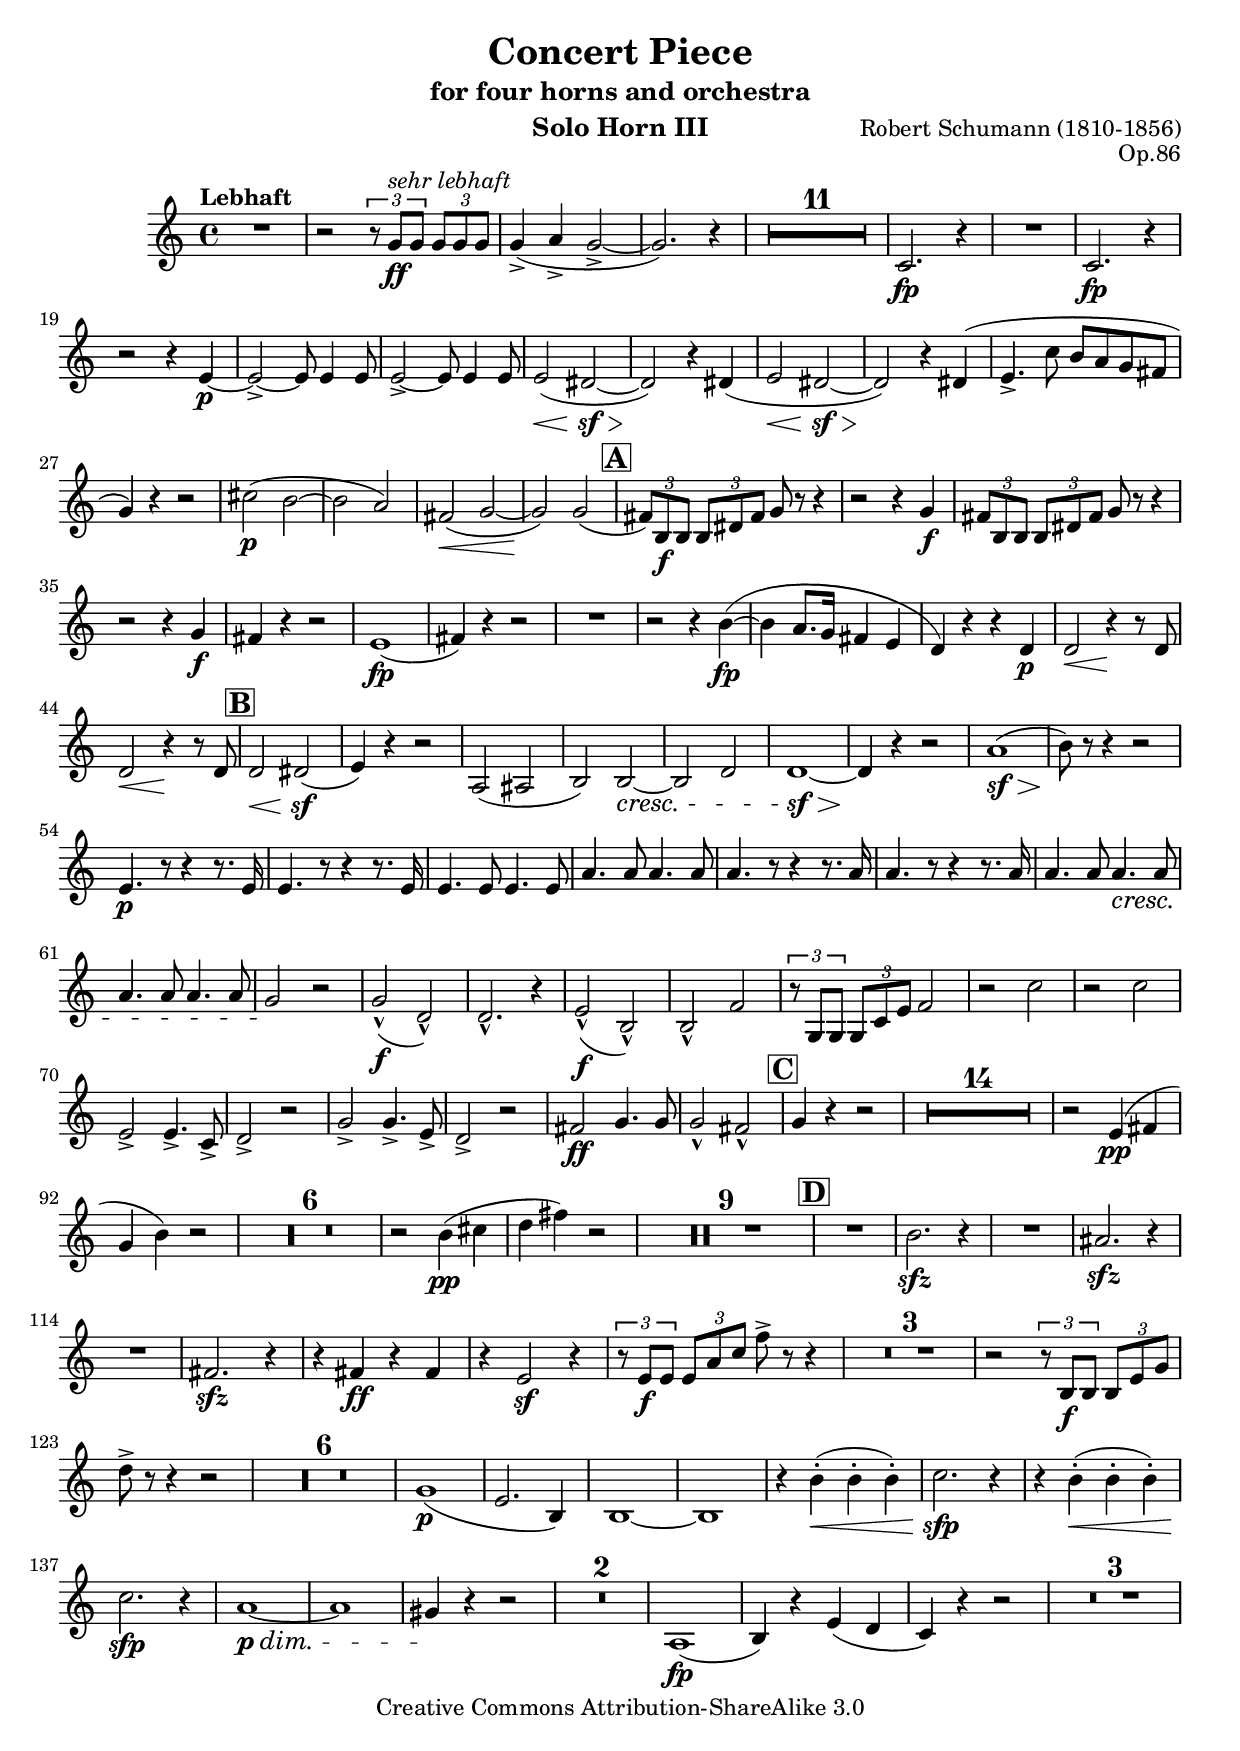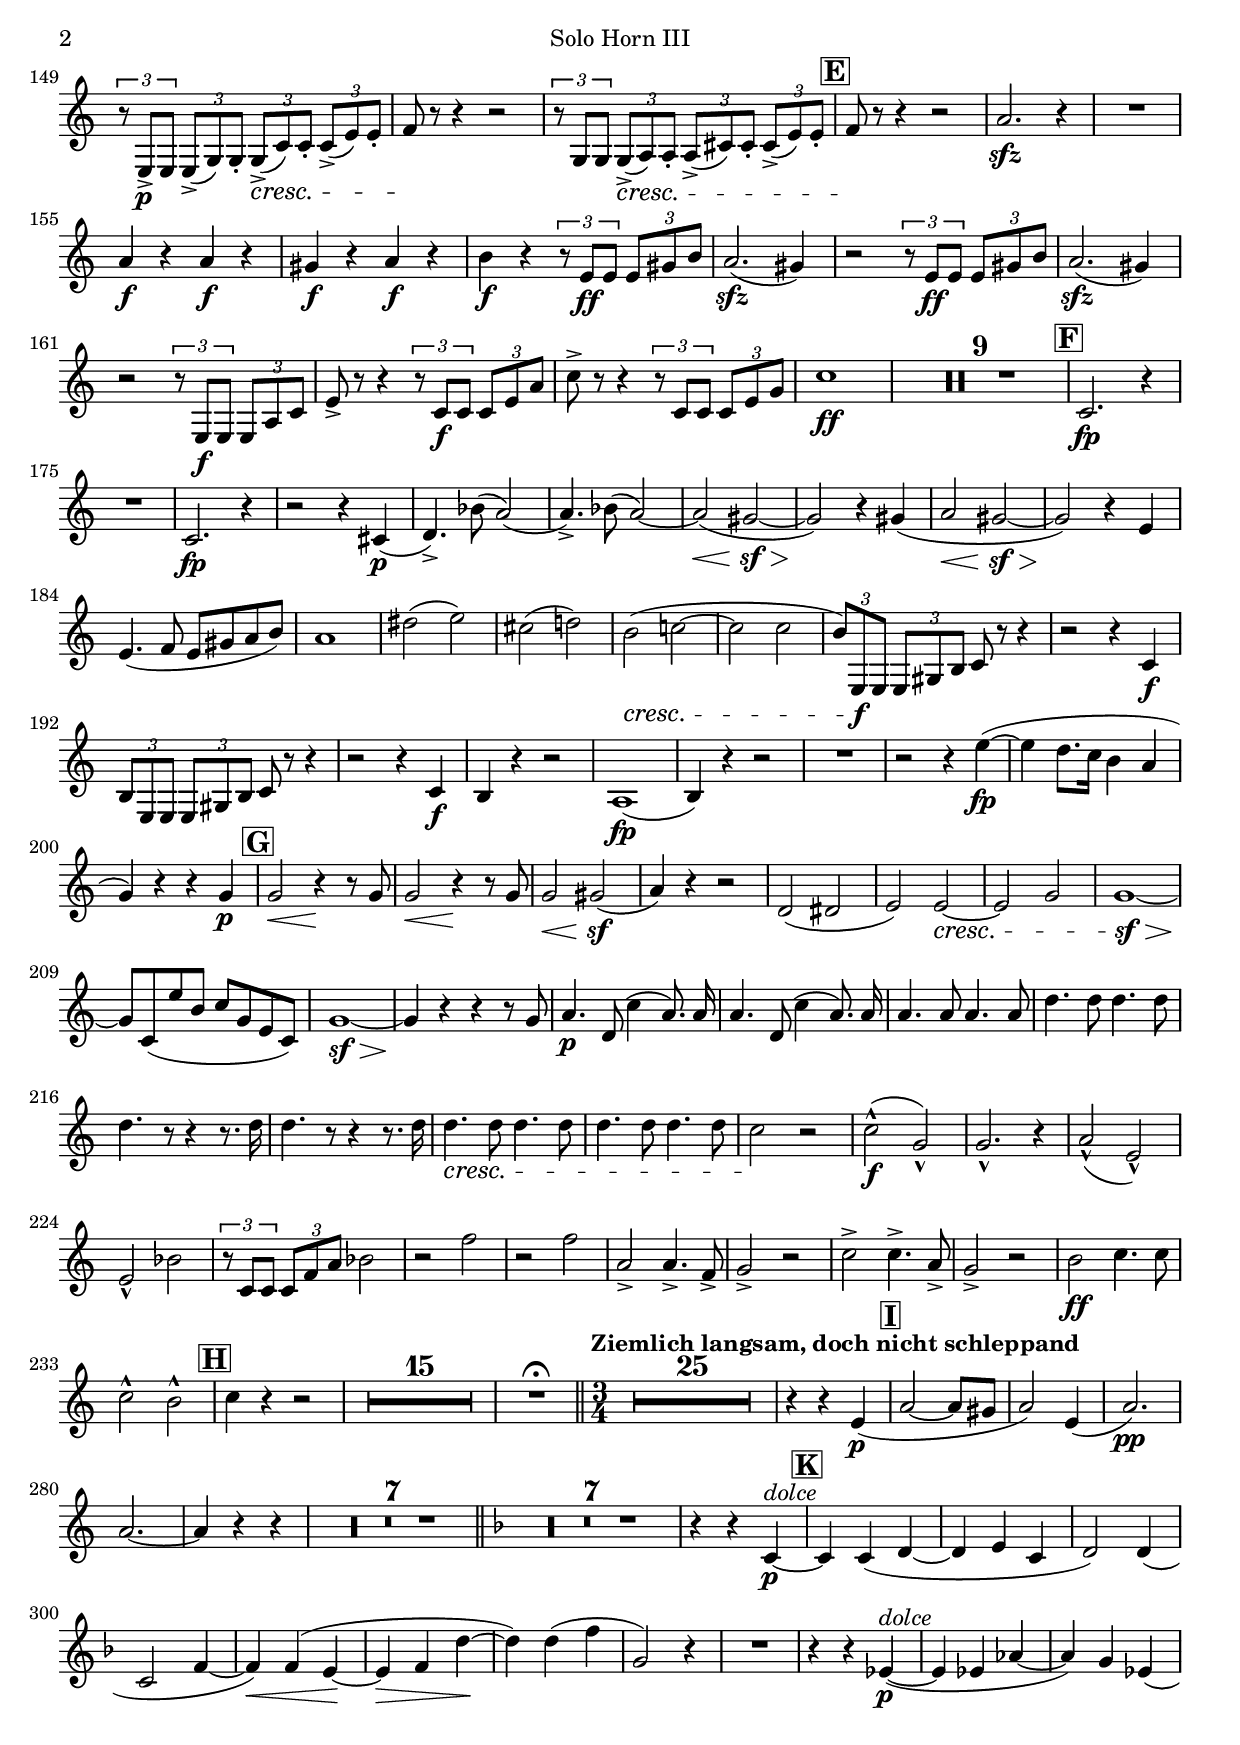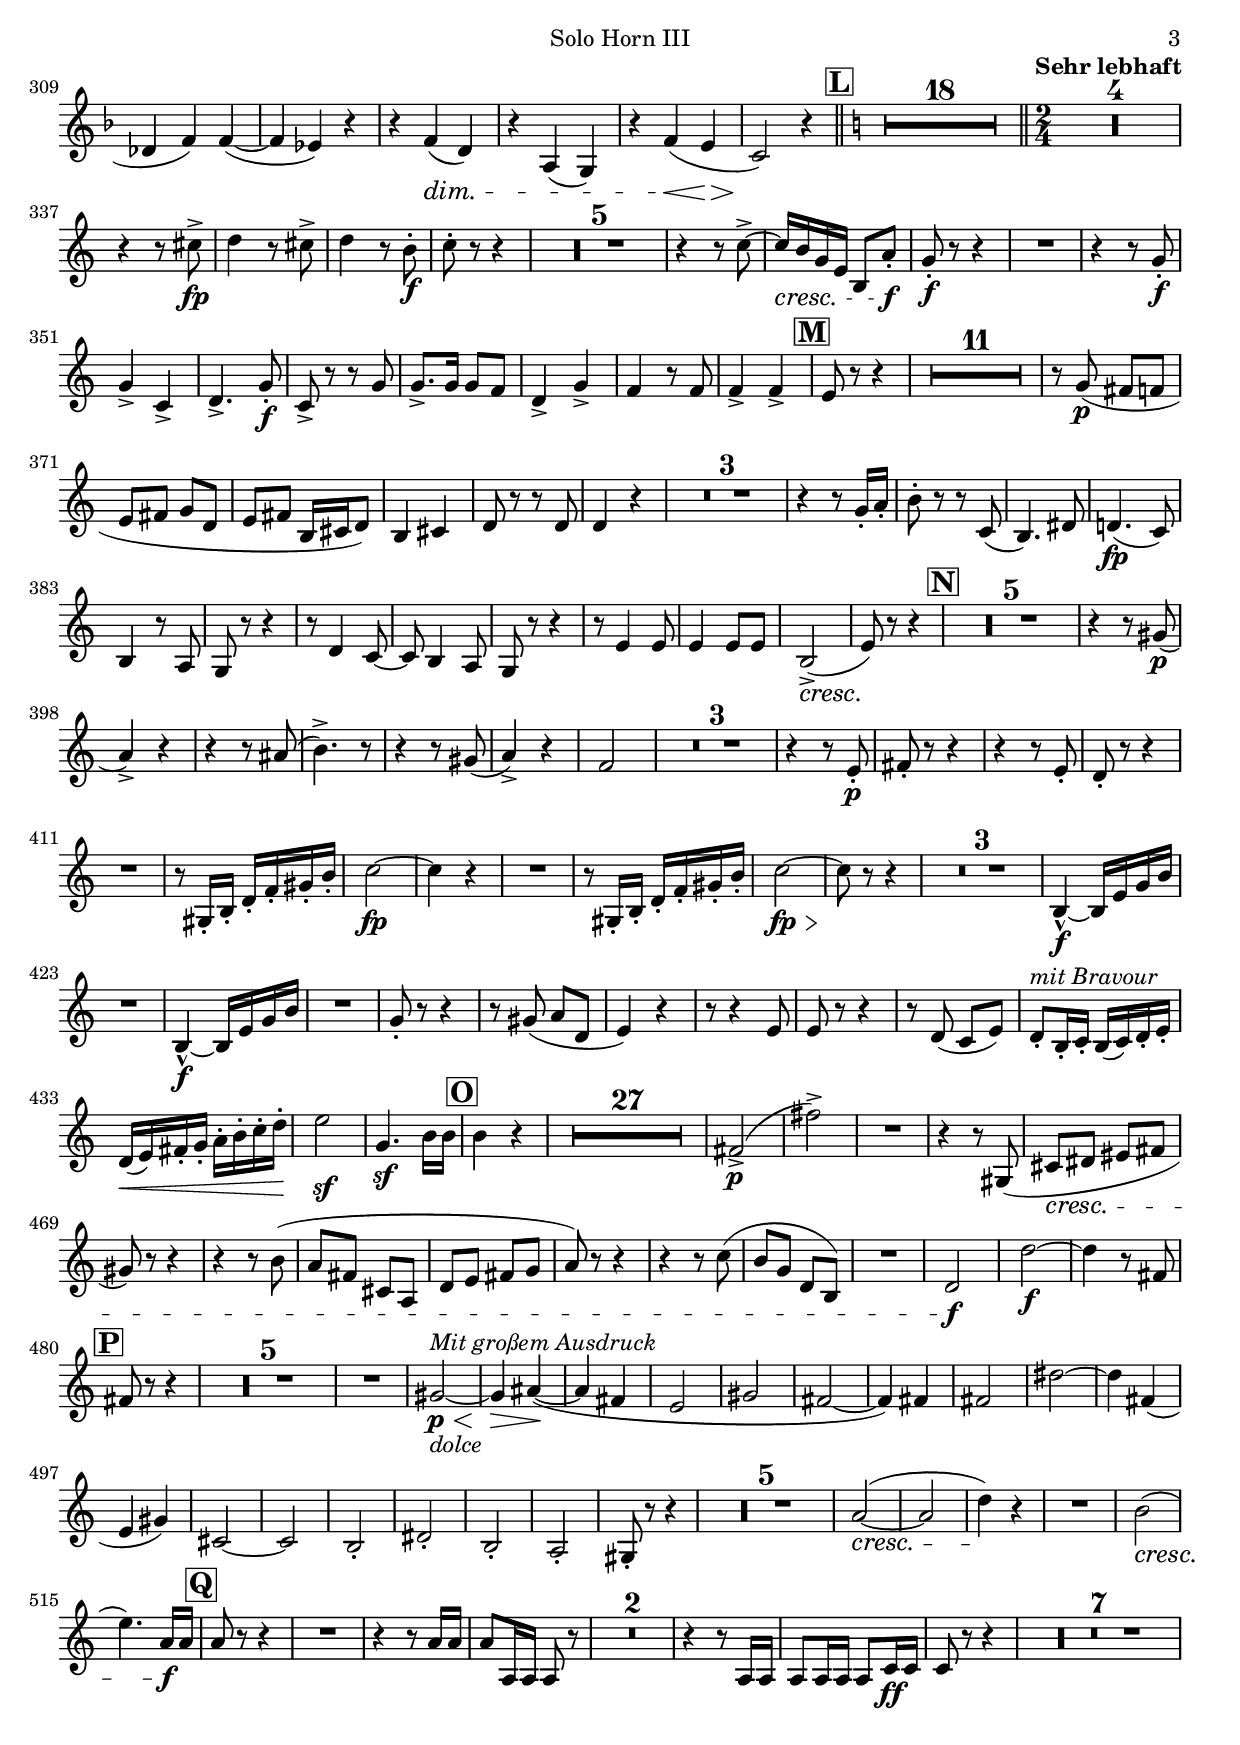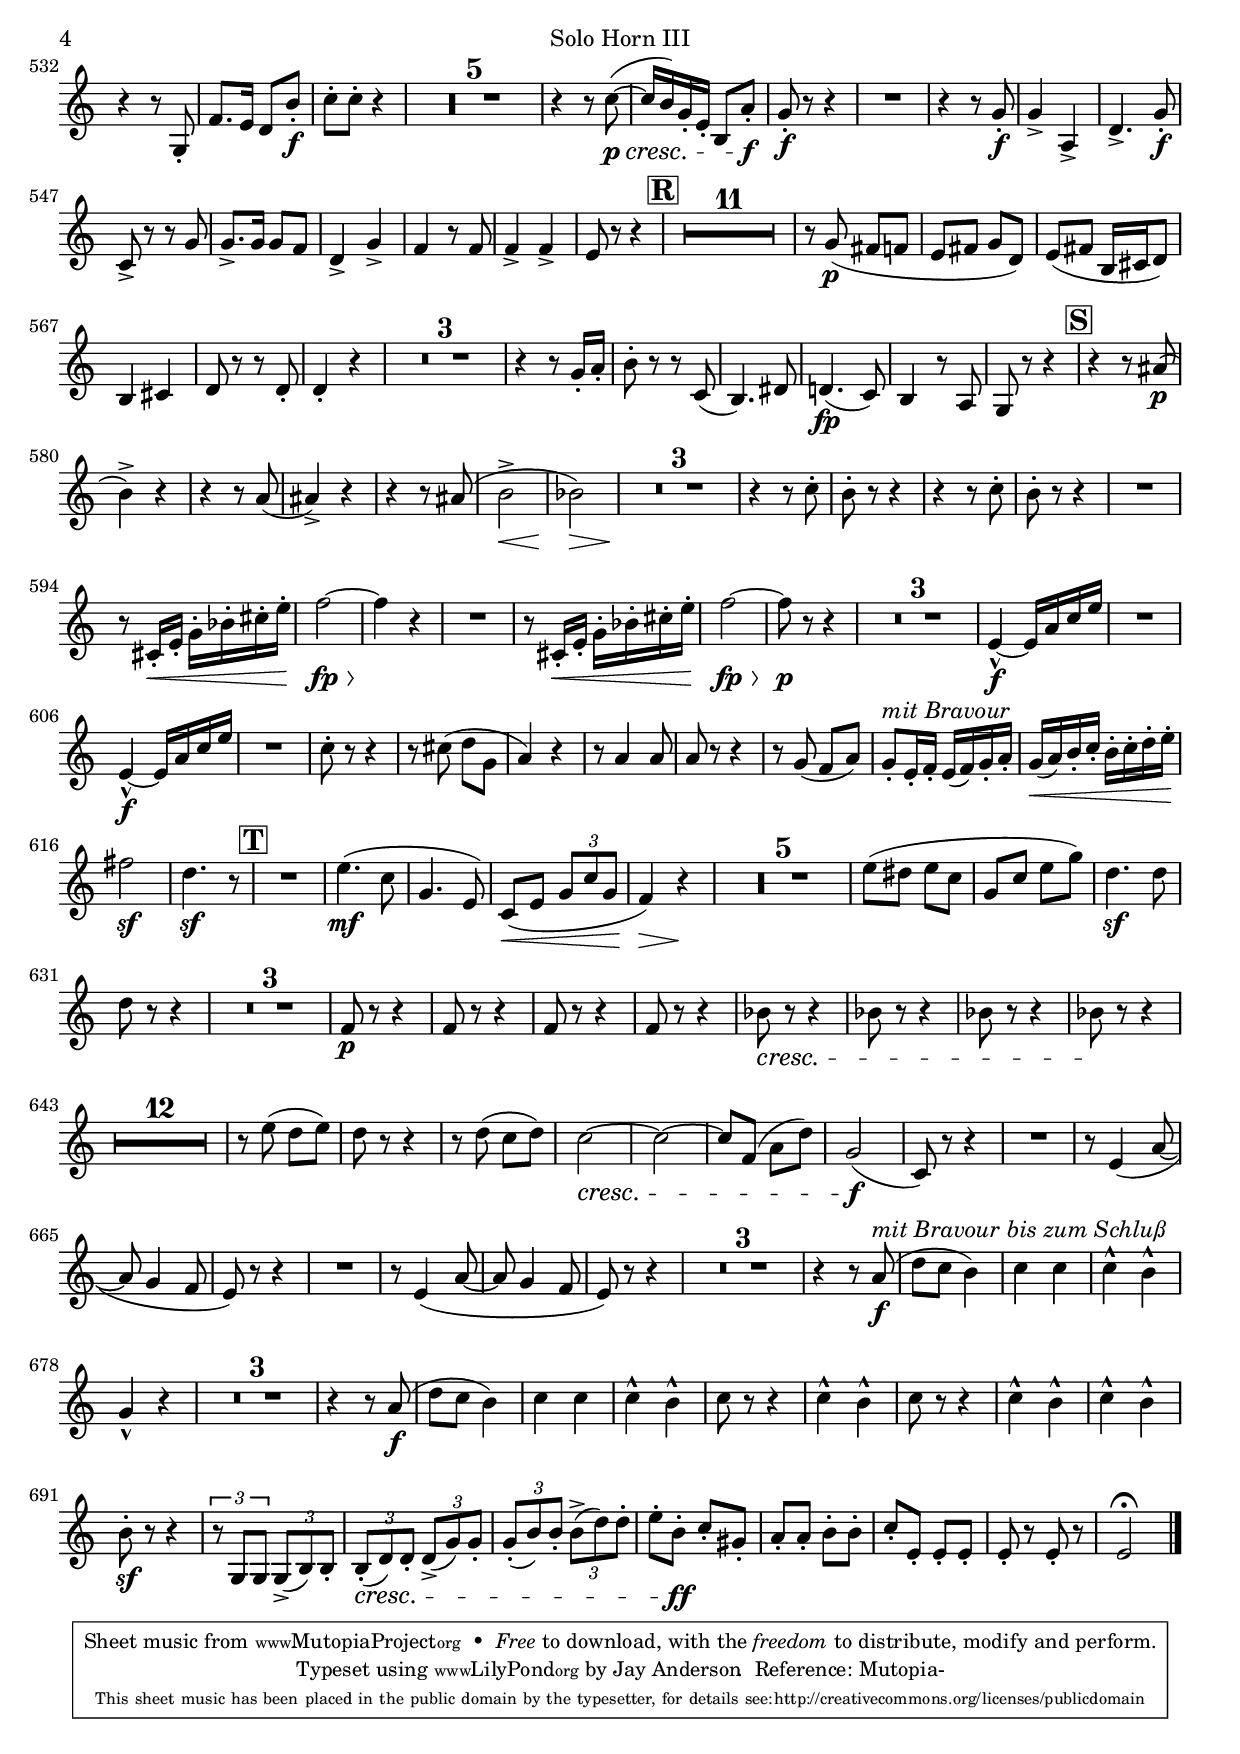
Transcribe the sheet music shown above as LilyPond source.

\version "2.13.48"

\include "defs.ily"
\version "2.13.48"

hornThree = \relative c''
{
  \transposition f
  R1 |
  r2 \times 2/3 {r8 g\ff^\sehrLebhaft g} \times 2/3 {g g g} |
  g4->( a-> g2~-> |
  g2.) r4 |
  R1*11 |
  c,2.\fp r4 |
  R1 |
  c2.\fp r4 |
  r2 r4 e4~\p |
  e2~-> e8 e4 e8 |
  e2~-> e8 e4 e8 |
  e2(\< dis~\sf\> |
  dis2)\! r4 dis( |
  e2(\< dis~\sf\> |
  dis2)\! r4 dis( |
  e4.-> c'8 b a g fis |
  g4) r r2 |
  cis2(\p b~ |
  b a) |
  fis(\< g~ |
  g)\! g( |

  %A
  \times 2/3 {fis8) b,\f b} \times 2/3 {b dis fis} g8 r r4 |
  r2 r4 g\f |
  \times 2/3 {fis8 b, b} \times 2/3 {b dis fis} g8 r r4 |
  r2 r4 g\f |
  fis r r2 |
  e1(\fp |
  fis4) r r2 |
  R1 |
  r2 r4 b~(\fp |
  b a8. g16 fis4 e |
  d) r r d\p |
  d2\< r4\! r8 d |
  d2\< r4\! r8 d |

  %B
  d2\< dis(\sf |
  e4) r r2 |
  a,2( ais |
  b) b~\cresc |
  b d |
  d1~\sf\> |
  d4\! r r2 |
  a'1(\sf\> |
  b8)\! r r4 r2 |
  e,4.\p r8 r4 r8. e16 |
  e4. r8 r4 r8. e16 |
  e4. e8 e4. e8 |
  a4. a8 a4. a8 |
  a4. r8 r4 r8. a16 |
  a4. r8 r4 r8. a16 |
  a4. a8 a4.\cresc a8 |
  a4. a8 a4. a8 |
  g2\! r |
  g-^(\f d-^) |
  d2.-^ r4 |
  e2-^(\f b-^) |
  b2-^ f' |
  \times 2/3 {r8 g, g} \times 2/3 {g c e} f2 |
  r c' |
  r c |
  e,-> e4.-> c8-> |
  d2-> r |
  g-> g4.-> e8-> |
  d2-> r |
  fis2\ff g4. g8 |
  g2-^ fis-^ |

  %C
  g4 r r2 |
  R1*14 |
  r2 e4(\pp fis |
  g b) r2 |
  R1*6 |
  r2 b4(\pp cis |
  d fis) r2 |
  R1*9 |

  %D
  R1 |
  b,2.\sfz r4 |
  R1 |
  ais2.\sfz r4 |
  R1 |
  fis2.\sfz r4 |
  r fis\ff r fis |
  r4 e2\sf r4 |
  \times 2/3 {r8 e\f e} \times 2/3 {e a c} f8-> r r4 |
  R1*3 |
  r2 \times 2/3 {r8 b,,\f b} \times 2/3 {b e g} |
  d'8-> r r4 r2 |
  R1*6 |
  g,1(\p |
  e2. b4) |
  b1~ | b |
  \repeat unfold 2
  {
    r4 b'-.(\< b-. b-.) |
    c2.\sfp r4 |
  }
  a1~\p\dim | a |
  gis4\! r r2 |
  R1*2 |
  a,1(\fp |
  b4) r e( d |
  c) r r2 |
  R1*3 |
  \times 2/3 {r8 e,->\p e} \times 2/3 {e->( g) g-.} \times 2/3 {g->(\cresc c) c-.} \times 2/3 {c->( e) e-.} |
  f8\! r r4 r2 |
  \times 2/3 {r8 g, g} \times 2/3 {g->(\cresc a) a-.} \times 2/3 {a->( cis) cis-.} \times 2/3 {cis->( e) e-.} |

  %E
  f8\! r r4 r2 |
  a2.\sfz r4 |
  R1 |
  a4\f r a\f r |
  gis\f r a\f r |
  b\f r \times 2/3 {r8 e,\ff e} \times 2/3 {e gis b} |
  a2.(\sfz gis4) |
  r2 \times 2/3 {r8 e\ff e} \times 2/3 {e gis b} |
  a2.(\sfz gis4) |
  r2 \times 2/3 {r8 e,\f e} \times 2/3 {e a c} |
  e8-> r r4 \times 2/3 {r8 c\f c} \times 2/3 {c e a} |
  c8-> r r4 \times 2/3 {r8 c, c} \times 2/3 {c e g} |
  c1\ff |
  R1*9 |

  %F
  c,2.\fp r4 |
  R1 |
  c2.\fp r4 |
  r2 r4 cis(\p |
  d4.->) bes'8( a2)( |
  a4.->) bes8( a2~) |
  a(\< gis~\sf\> |
  gis)\! r4 gis( |
  a2(\< gis~\sf\> |
  gis)\! r4 e |
  e4.( f8 e gis a b) |
  a1 |
  dis2( e) |
  cis( d) |
  b(\cresc c~ |
  c c |
  \times 2/3 {b8) e,,\f e} \times 2/3 {e gis b} c8 r r4 |
  r2 r4 c\f |
  \times 2/3 {b8 e, e} \times 2/3 {e gis b} c8 r r4 |
  r2 r4 c\f |
  b r r2 |
  a1(\fp |
  b4) r r2 |
  R1 |
  r2 r4 e'~(\fp |
  e d8. c16 b4 a |
  g) r r g\p |

  %G
  \repeat unfold 2
  {g2\< r4\! r8 g |}
  g2\< gis(\sf |
  a4) r r2 |
  d,2( dis |
  e) e~\cresc |
  e g |
  g1~\sf\> |
  g8\! c,( e' b c g e c) |
  g'1~\sf\> |
  g4\! r r r8 g |
  a4.\p d,8( c'4 \autoBeamOff a8.) a16 \autoBeamOn |
  a4. d,8( c'4 \autoBeamOff a8.) a16 \autoBeamOn |
  a4. a8 a4. a8 |
  d4. d8 d4. d8 |
  d4. r8 r4 r8. d16 |
  d4. r8 r4 r8. d16 |
  d4.\cresc d8 \repeat unfold 3 {d4. d8} |
  c2\! r |
  c-^(\f g-^) |
  g2.-^ r4 |
  a2-^( e-^) |
  e-^ bes' |
  \times 2/3 {r8 c, c} \times 2/3 {c f a} bes2 |
  r f' |
  r f |
  a,-> a4.-> f8-> |
  g2-> r |
  c-> c4.-> a8-> |
  g2-> r |
  b2\ff c4. c8 |
  c2-^ b-^ |

  %H
  c4 r r2 |
  R1*15 |
  R1^\fermataMarkup |

  %3/4
  %romanze
  R2.*25 |
  r4 r e,(\p |

  %J
  a2~ a8 gis |
  a2) e4( |
  a2.)\pp |
  a2.~ |
  a4 r r |
  R2.*7 |

  \key f \major
  R2.*7 |
  r4 r c,~\p^\dolce |

  %K
  c c( d~ |
  d e c |
  d2) d4( |
  c2 f4~ |
  f)\< f( e~\! |
  e\> f d'~\! |
  d) d( f |
  g,2) r4 |
  R2. |
  r4 r ees~(\p^\dolce |
  ees ees aes~ |
  aes) g ees( |
  des f) f~( |
  f ees) r |
  r f(\dim d) |
  r a( g) |
  r f'(\< e\> |
  c2)\! r4 |

  %L
  \key c \major
  R2.*18 |

  %2/4
  %sehr lebhaft
  R2*4 |
  r4 r8 cis'->\fp |
  d4 r8 cis-> |
  d4 r8 b-.\f |
  c-. r r4 |
  R2*5 |
  r4 r8 c~-> |
  c16\cresc b g e b8 a'-.\f |
  g-.\f r r4 |
  R2 |
  r4 r8 g-.\f |
  g4-> c,-> |
  d4.-> g8-.\f |
  c,8-> r r g' |
  g8.-> g16 g8 f |
  d4-> g-> |
  f r8 f8 |
  f4-> f-> |

  %M
  e8 r r4 |
  R2*11 |
  r8 g(\p fis f |
  e fis g d |
  e fis b,16 cis d8) |
  b4 cis |
  d8 r r d |
  d4 r |
  R2*3 |
  r4 r8 g16-. a-. |
  b8-. r r c,( |
  b4.) dis8 |
  d4.(\fp c8) |
  b4 r8 a |
  g r r4 |
  r8 d'4 c8~ |
  c b4 a8 |
  g r r4 |
  r8 e'4 e8 |
  e4 e8 e |
  b2->(\cresc |
  e8)\! r r4 |

  %N
  R2*5 |
  r4 r8 gis(\p |
  a4->) r |
  r r8 ais( |
  b4.->) r8 |
  r4 r8 gis( |
  a4->) r |
  f2 |
  R2*3 |
  r4 r8 e-.\p |
  fis-. r r4 |
  r r8 e-. |
  d-. r r4 |
  R2 |
  r8 gis,16-. b-. d-. f-. gis-. b-. |
  c2~\fp |
  c4 r |
  R2 |
  r8 gis,16-. b-. d-. f-. gis-. b-. |
  c2~\fp\> |
  c8\! r r4 |
  R2*3 |
  \repeat unfold 2
  {
    b,4~-^\f b16 e g b |
    R2 |
  }
  g8-. r r4 |
  r8 gis( a d, |
  e4) r |
  r8 r4 e8 |
  e r r4 |
  r8 d( c e) |
  d8-.^\mitBravour b16-. c-. b( c) d-. e-. |
  d(\< e) fis-. g-. a-. b-. c-. d-. |
  e2\sf |
  g,4.\sf b16 b |

  %O
  b4 r |
  R2*27 |
  fis2->(\p |
  fis'->) |
  R2 |
  r4 r8 gis,,( |
  cis\cresc dis eis fis |
  gis) r r4 |
  r4 r8 b( |
  a fis cis a |
  d e fis g |
  a) r r4 |
  r r8 c( |
  b g d b) |
  R2 |
  d2\f |
  d'~\f |
  d4 r8 fis, |

  %P
  fis r r4 |
  R2*5 |
  R2 |
  gis2~\p\<^\mitGrossemAustruck_\dolce |
  gis4\> ais~(\! |
  ais fis |
  e2 |
  gis |
  fis~ |
  fis4) fis |
  fis2 |
  dis'~ |
  dis4 fis,( |
  e gis) |
  cis,2~ |
  cis |
  b-. |
  dis-. |
  b-. |
  a-. |
  gis8-. r r4 |
  R2*5 |
  a'2~(\cresc |
  a |
  d4)\! r |
  R2 |
  b2(\cresc |
  e4.) a,16\f a |

  %Q
  a8 r r4 |
  R2 |
  r4 r8 a16 a |
  a8 a,16 a a8 r |
  R2*2 |
  r4 r8 a16 a |
  a8 a16 a a8 c16\ff c |
  c8 r r4 |
  R2*7 |
  r4 r8 g-. |
  f'8. e16 d8 b'-.\f |
  c-. c-. r4 |
  R2*5 |
  r4 r8 c~(\p\cresc |
  c16 b) g-. e-. b8 a'-.\f |
  g-.\f r r4 |
  R2 |
  r4 r8 g-.\f |
  g4-> a,-> |
  d4.-> g8-.\f |
  c,-> r r g' |
  g8.-> g16 g8 f |
  d4-> g-> |
  f r8 f |
  f4-> f-> |
  e8 r r4 |

  %R
  R2*11 |
  r8 g(\p fis f |
  e fis g d) |
  e( fis b,16 cis d8) |
  b4 cis |
  d8 r r d-. |
  d4-. r |
  R2*3 |
  r4 r8 g16-. a-. |
  b8-. r r c,( |
  b4.) dis8 |
  d4.(\fp c8) |
  b4 r8 a |
  g r r4 |

  %S |
  r4 r8 ais'(\p |
  b4->) r |
  r r8 a( |
  ais4->) r |
  r r8 ais( |
  b2->\< |
  bes)\> | s1*0\!
  R2*3 |
  \repeat unfold 2
  {
    r4 r8 c-. |
    b-. r r4 |
  }
  R2 |
  r8 cis,16-.\< e-. g-. bes-. cis-. e-. |
  f2~\fp\> |
  f4\! r |
  R2 |
  r8 cis,16-.\< e-. g-. bes-. cis-. e-. |
  f2~\fp\> |
  f8\p r r4 |
  R2*3 |
  \repeat unfold 2
  {
    e,4~-^\f e16 a c e |
    R2 |
  }
  c8-. r r4 |
  r8 cis( d g, |
  a4) r |
  r8 a4 a8 |
  a r r4 |
  r8 g( f a) |
  g8-.^\mitBravour e16-. f-. e( f) g-. a-. |
  g(\< a) b-. c-. b-. c-. d-. e-. |
  fis2\sf |
  d4.\sf r8 |

  %T
  R2 |
  e4.(\mf c8 |
  g4. e8) |
  c8(\< e \times 2/3 {g8 c g} |
  f4)\> r\! |
  R2*5 |
  e'8( dis e c |
  g c e g) |
  d4.\sf d8 |
  d r r4 |
  R2*3 |
  f,8\p r r4 |
  \repeat unfold 3 { f8 r r4 | } |
  bes8\cresc r r4 |
  \repeat unfold 2 { bes8 r r4 | } |
  bes8\! r r4 |
  R2*12 |
  r8 e( d e) |
  d r r4 |
  r8 d( c d) |
  c2~\cresc |
  c~ |
  c8 f,( a d) |
  g,2(\f |
  c,8) r r4 |
  R2 |
  r8 e4( a8~ |
  a g4 f8 |
  e) r r4 |
  R2 |
  r8 e4( a8~ |
  a g4 f8 |
  e) r r4 |
  R2*3 |
  r4 r8 a(\f^\mitBravourBis |
  d c b4) |
  c c |
  c-^ b-^ |
  g-^ r |
  R2*3 |
  r4 r8 a(\f |
  d c b4) |
  c c |
  \repeat unfold 2
  {
    c-^ b-^ |
    c8 r r4 |
  }
  c4-^ b-^ |
  c4-^ b-^ |
  b8-.\sf r r4 |
  \times 2/3 {r8 g, g} \times 2/3 {g->( b) b-.} |
  \times 2/3 {b-.(\cresc d) d-.} \times 2/3 {d->( g) g-.} |
  \times 2/3 {g-.( b) b-.} \times 2/3 {b->( d) d-.} |
  e8-. b-.\ff c-. gis-. |
  a-. a-. b-. b-. |
  c-. e,-. e-. e-. |
  e-. r e-. r |
  e2\fermata |
}


instrument = "Solo Horn III"

notes = \hornThree

\version "2.13.48"

\paper
{
  #(define page-breaking ly:page-turn-breaking)
}

\include "header.ily"
\score
{
  \new Staff { << \notes \outline >> }
}

